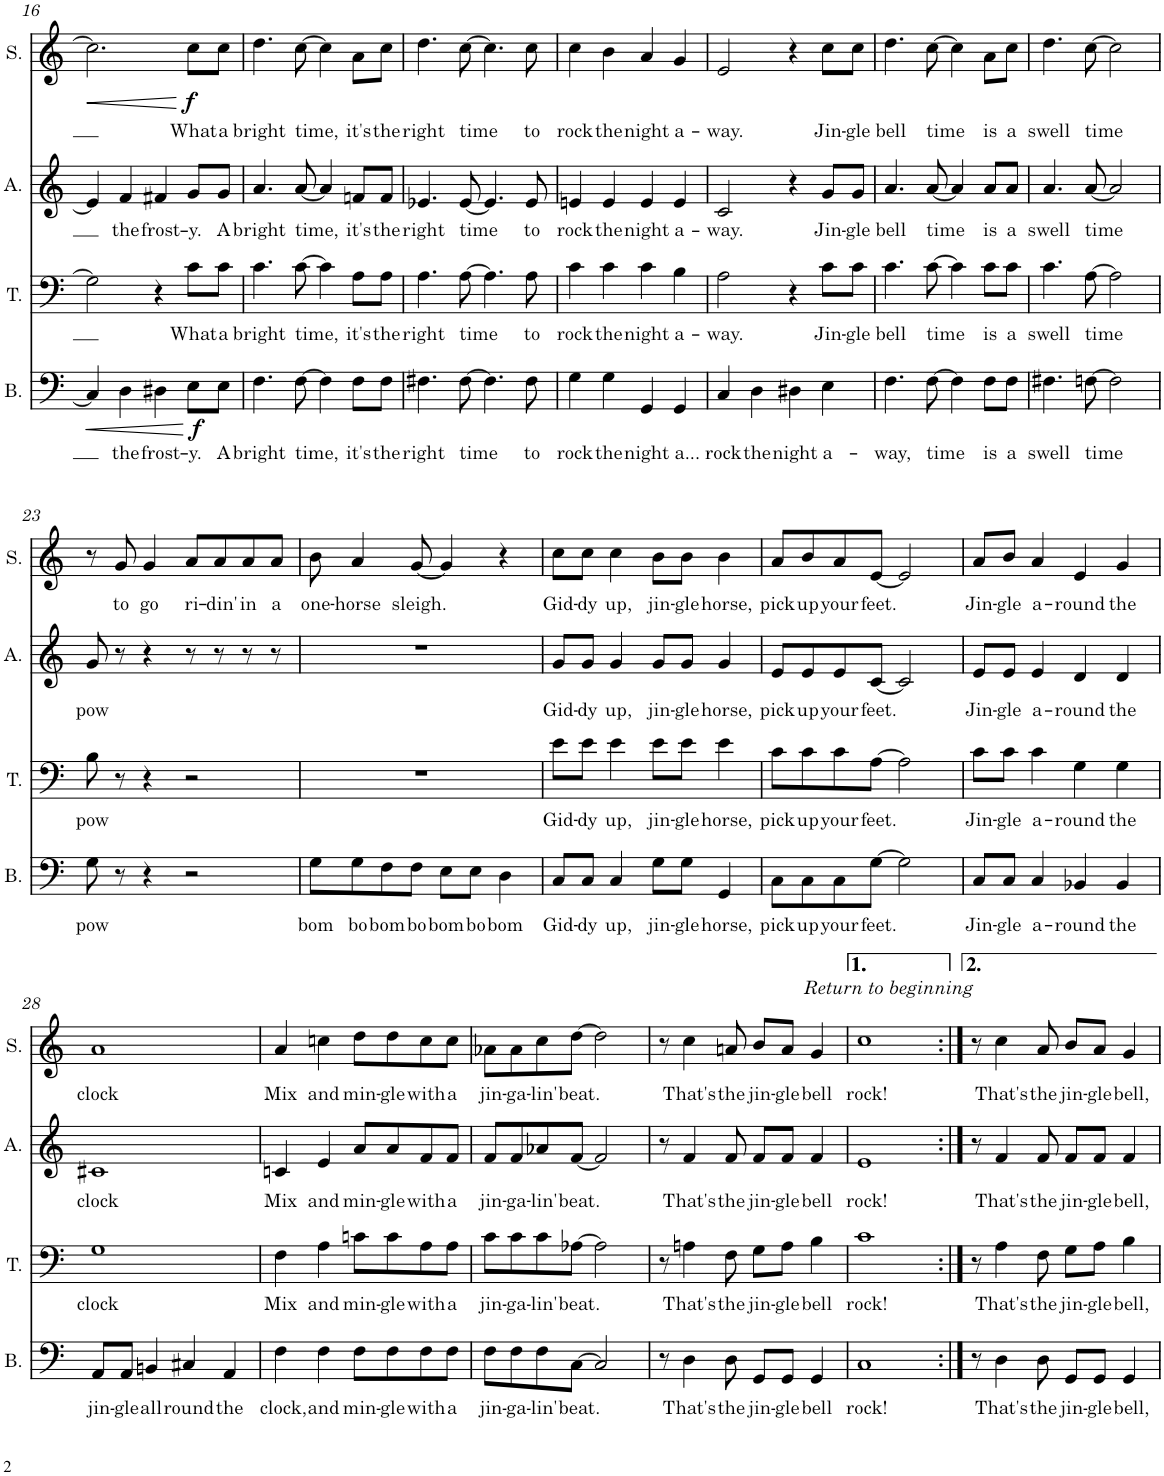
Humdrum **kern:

**kern	**text	**dynam	**kern	**text	**kern	**text	**kern	**text	**dynam
*part4	*part4	*part4	*part3	*part3	*part2	*part2	*part1	*part1	*part1
*staff4	*staff4	*staff4	*staff3	*staff3	*staff2	*staff2	*staff1	*staff1	*staff1
*I"Bass	*	*	*I"Tenor	*	*I"Alto	*	*I"Soprano	*	*
*I'B.	*	*	*I'T.	*	*I'A.	*	*I'S.	*	*
!!LO:PB:g=z
*clefF4	*	*	*clefF4	*	*clefG2	*	*clefG2	*	*
*k[]	*	*	*k[]	*	*k[]	*	*k[]	*	*
*M4/4	*	*	*M4/4	*	*M4/4	*	*M4/4	*	*
=16	=16	=16	=16	=16	=16	=16	=16	=16	=16
!	!	!LO:HP:b	!	!	!	!	!	!	!LO:HP:b
4C/]	.	<	2G\]	.	4e/]	.	2.cc\]	.	<
!	!LO:LY:b	!	!	!	!	!LO:LY:b	!	!	!
4D\	the	.	.	.	4f/	the	.	.	.
!	!LO:LY:b	!	!	!	!	!LO:LY:b	!	!	!
4D#X\	frost-	.	4r	.	4f#X/	frost-	.	.	.
!	!LO:LY:b	!LO:DY:n=1:b	!	!LO:LY:b	!	!LO:LY:b	!	!LO:LY:b	!LO:DY:n=1:b
8E\L	-y.	[ f	8c\L	What	8g/L	-y.	8cc\L	What	[ f
!	!LO:LY:b	!	!	!LO:LY:b	!	!LO:LY:b	!	!LO:LY:b	!
8E\J	A	.	8c\J	a	8g/J	A	8cc\J	a	.
=17	=17	=17	=17	=17	=17	=17	=17	=17	=17
!	!LO:LY:b	!	!	!LO:LY:b	!	!LO:LY:b	!	!LO:LY:b	!
4.F\	bright	.	4.c\	bright	4.a/	bright	4.dd\	bright	.
!	!LO:LY:b	!	!	!LO:LY:b	!	!LO:LY:b	!	!LO:LY:b	!
[8F\	time,	.	[8c\	time,	[8a/	time,	[8cc\	time,	.
4F\]	.	.	4c\]	.	4a/]	.	4cc\]	.	.
!	!LO:LY:b	!	!	!LO:LY:b	!	!LO:LY:b	!	!LO:LY:b	!
8F\L	it's	.	8A\L	it's	8fn/L	it's	8a\L	it's	.
!	!LO:LY:b	!	!	!LO:LY:b	!	!LO:LY:b	!	!LO:LY:b	!
8F\J	the	.	8A\J	the	8f/J	the	8cc\J	the	.
=18	=18	=18	=18	=18	=18	=18	=18	=18	=18
!	!LO:LY:b	!	!	!LO:LY:b	!	!LO:LY:b	!	!LO:LY:b	!
4.F#X\	right	.	4.A\	right	4.e-X/	right	4.dd\	right	.
!	!LO:LY:b	!	!	!LO:LY:b	!	!LO:LY:b	!	!LO:LY:b	!
[8F#\	time	.	[8A\	time	[8e-/	time	[8cc\	time	.
4.F#\]	.	.	4.A\]	.	4.e-/]	.	4.cc\]	.	.
!	!LO:LY:b	!	!	!LO:LY:b	!	!LO:LY:b	!	!LO:LY:b	!
8F#\	to	.	8A\	to	8e-/	to	8cc\	to	.
=19	=19	=19	=19	=19	=19	=19	=19	=19	=19
!	!LO:LY:b	!	!	!LO:LY:b	!	!LO:LY:b	!	!LO:LY:b	!
4G\	rock	.	4c\	rock	4en/	rock	4cc\	rock	.
!	!LO:LY:b	!	!	!LO:LY:b	!	!LO:LY:b	!	!LO:LY:b	!
4G\	the	.	4c\	the	4e/	the	4b\	the	.
!	!LO:LY:b	!	!	!LO:LY:b	!	!LO:LY:b	!	!LO:LY:b	!
4GG/	night	.	4c\	night	4e/	night	4a/	night	.
!	!LO:LY:b	!	!	!LO:LY:b	!	!LO:LY:b	!	!LO:LY:b	!
4GG/	a...	.	4B\	-a-	4e/	a-	4g/	a-	.
=20	=20	=20	=20	=20	=20	=20	=20	=20	=20
!	!LO:LY:b	!	!	!LO:LY:b	!	!LO:LY:b	!	!LO:LY:b	!
4C/	rock	.	2A\	-way.	2c/	-way.	2e/	-way.	.
!	!LO:LY:b	!	!	!	!	!	!	!	!
4D\	the	.	.	.	.	.	.	.	.
!	!LO:LY:b	!	!	!	!	!	!	!	!
4D#X\	night	.	4r	.	4r	.	4r	.	.
!	!LO:LY:b	!	!	!LO:LY:b	!	!LO:LY:b	!	!LO:LY:b	!
4E\	a-	.	8c\L	Jin-	8g/L	Jin-	8cc\L	Jin-	.
!	!	!	!	!LO:LY:b	!	!LO:LY:b	!	!LO:LY:b	!
.	.	.	8c\J	-gle	8g/J	-gle	8cc\J	-gle	.
=21	=21	=21	=21	=21	=21	=21	=21	=21	=21
!	!LO:LY:b	!	!	!LO:LY:b	!	!LO:LY:b	!	!LO:LY:b	!
4.F\	-way,	.	4.c\	bell	4.a/	bell	4.dd\	bell	.
!	!LO:LY:b	!	!	!LO:LY:b	!	!LO:LY:b	!	!LO:LY:b	!
[8F\	time	.	[8c\	time	[8a/	time	[8cc\	time	.
4F\]	.	.	4c\]	.	4a/]	.	4cc\]	.	.
!	!LO:LY:b	!	!	!LO:LY:b	!	!LO:LY:b	!	!LO:LY:b	!
8F\L	is	.	8c\L	is	8a/L	is	8a\L	is	.
!	!LO:LY:b	!	!	!LO:LY:b	!	!LO:LY:b	!	!LO:LY:b	!
8F\J	a	.	8c\J	a	8a/J	a	8cc\J	a	.
=22	=22	=22	=22	=22	=22	=22	=22	=22	=22
!	!LO:LY:b	!	!	!LO:LY:b	!	!LO:LY:b	!	!LO:LY:b	!
4.F#X\	swell	.	4.c\	swell	4.a/	swell	4.dd\	swell	.
!	!LO:LY:b	!	!	!LO:LY:b	!	!LO:LY:b	!	!LO:LY:b	!
[8Fn\	time	.	[8A\	time	[8a/	time	[8cc\	time	.
2F\]	.	.	2A\]	.	2a/]	.	2cc\]	.	.
!!LO:LB:g=z
=23	=23	=23	=23	=23	=23	=23	=23	=23	=23
!	!LO:LY:b	!	!	!LO:LY:b	!	!LO:LY:b	!	!	!
8G\	pow	.	8B\	pow	8g/	pow	8r	.	.
!	!	!	!	!	!	!	!	!LO:LY:b	!
8r	.	.	8r	.	8r	.	8g/	to	.
!	!	!	!	!	!	!	!	!LO:LY:b	!
4r	.	.	4r	.	4r	.	4g/	go	.
!	!	!	!	!	!	!	!	!LO:LY:b	!
2r	.	.	2r	.	8r	.	8a/L	ri-	.
!	!	!	!	!	!	!	!	!LO:LY:b	!
.	.	.	.	.	8r	.	8a/	-din'	.
!	!	!	!	!	!	!	!	!LO:LY:b	!
.	.	.	.	.	8r	.	8a/	in	.
!	!	!	!	!	!	!	!	!LO:LY:b	!
.	.	.	.	.	8r	.	8a/J	a	.
=24	=24	=24	=24	=24	=24	=24	=24	=24	=24
!	!LO:LY:b	!	!	!	!	!	!	!LO:LY:b	!
8G\L	bom	.	1r	.	1r	.	8b\	one-	.
!	!LO:LY:b	!	!	!	!	!	!	!LO:LY:b	!
8G\	bo	.	.	.	.	.	4a/	-horse	.
!	!LO:LY:b	!	!	!	!	!	!	!	!
8F\	bom	.	.	.	.	.	.	.	.
!	!LO:LY:b	!	!	!	!	!	!	!LO:LY:b	!
8F\J	bo	.	.	.	.	.	[8g/	sleigh.	.
!	!LO:LY:b	!	!	!	!	!	!	!	!
8E\L	bom	.	.	.	.	.	4g/]	.	.
!	!LO:LY:b	!	!	!	!	!	!	!	!
8E\J	bo	.	.	.	.	.	.	.	.
!	!LO:LY:b	!	!	!	!	!	!	!	!
4D\	bom	.	.	.	.	.	4r	.	.
=25	=25	=25	=25	=25	=25	=25	=25	=25	=25
!	!LO:LY:b	!	!	!LO:LY:b	!	!LO:LY:b	!	!LO:LY:b	!
8C/L	Gid-	.	8e\L	Gid-	8g/L	Gid-	8cc\L	Gid-	.
!	!LO:LY:b	!	!	!LO:LY:b	!	!LO:LY:b	!	!LO:LY:b	!
8C/J	-dy	.	8e\J	-dy	8g/J	-dy	8cc\J	-dy	.
!	!LO:LY:b	!	!	!LO:LY:b	!	!LO:LY:b	!	!LO:LY:b	!
4C/	up,	.	4e\	up,	4g/	up,	4cc\	up,	.
!	!LO:LY:b	!	!	!LO:LY:b	!	!LO:LY:b	!	!LO:LY:b	!
8G\L	jin-	.	8e\L	jin-	8g/L	jin-	8b\L	jin-	.
!	!LO:LY:b	!	!	!LO:LY:b	!	!LO:LY:b	!	!LO:LY:b	!
8G\J	-gle	.	8e\J	-gle	8g/J	-gle	8b\J	-gle	.
!	!LO:LY:b	!	!	!LO:LY:b	!	!LO:LY:b	!	!LO:LY:b	!
4GG/	horse,	.	4e\	horse,	4g/	horse,	4b\	horse,	.
=26	=26	=26	=26	=26	=26	=26	=26	=26	=26
!	!LO:LY:b	!	!	!LO:LY:b	!	!LO:LY:b	!	!LO:LY:b	!
8C\L	pick	.	8c\L	pick	8e/L	pick	8a/L	pick	.
!	!LO:LY:b	!	!	!LO:LY:b	!	!LO:LY:b	!	!LO:LY:b	!
8C\	up	.	8c\	up	8e/	up	8b/	up	.
!	!LO:LY:b	!	!	!LO:LY:b	!	!LO:LY:b	!	!LO:LY:b	!
8C\	your	.	8c\	your	8e/	your	8a/	your	.
!	!LO:LY:b	!	!	!LO:LY:b	!	!LO:LY:b	!	!LO:LY:b	!
[8G\J	feet.	.	[8A\J	feet.	[8c/J	feet.	[8e/J	feet.	.
2G\]	.	.	2A\]	.	2c/]	.	2e/]	.	.
=27	=27	=27	=27	=27	=27	=27	=27	=27	=27
!	!LO:LY:b	!	!	!LO:LY:b	!	!LO:LY:b	!	!LO:LY:b	!
8C/L	Jin-	.	8c\L	Jin-	8e/L	Jin-	8a/L	Jin-	.
!	!LO:LY:b	!	!	!LO:LY:b	!	!LO:LY:b	!	!LO:LY:b	!
8C/J	-gle	.	8c\J	-gle	8e/J	-gle	8b/J	-gle	.
!	!LO:LY:b	!	!	!LO:LY:b	!	!LO:LY:b	!	!LO:LY:b	!
4C/	a-	.	4c\	a-	4e/	a-	4a/	a-	.
!	!LO:LY:b	!	!	!LO:LY:b	!	!LO:LY:b	!	!LO:LY:b	!
4BB-X/	-round	.	4G\	-round	4d/	-round	4e/	-round	.
!	!LO:LY:b	!	!	!LO:LY:b	!	!LO:LY:b	!	!LO:LY:b	!
4BB-/	the	.	4G\	the	4d/	the	4g/	the	.
!!LO:LB:g=z
=28	=28	=28	=28	=28	=28	=28	=28	=28	=28
!	!LO:LY:b	!	!	!LO:LY:b	!	!LO:LY:b	!	!LO:LY:b	!
8AA/L	jin-	.	1G	clock	1c#X	clock	1a	clock	.
!	!LO:LY:b	!	!	!	!	!	!	!	!
8AA/J	-gle	.	.	.	.	.	.	.	.
!	!LO:LY:b	!	!	!	!	!	!	!	!
4BBn/	all	.	.	.	.	.	.	.	.
!	!LO:LY:b	!	!	!	!	!	!	!	!
4C#X/	round	.	.	.	.	.	.	.	.
!	!LO:LY:b	!	!	!	!	!	!	!	!
4AA/	the	.	.	.	.	.	.	.	.
=29	=29	=29	=29	=29	=29	=29	=29	=29	=29
!	!LO:LY:b	!	!	!LO:LY:b	!	!LO:LY:b	!	!LO:LY:b	!
4F\	clock,	.	4F\	Mix	4cn/	Mix	4a/	Mix	.
!	!LO:LY:b	!	!	!LO:LY:b	!	!LO:LY:b	!	!LO:LY:b	!
4F\	and	.	4A\	and	4e/	and	4ccn\	and	.
!	!LO:LY:b	!	!	!LO:LY:b	!	!LO:LY:b	!	!LO:LY:b	!
8F\L	min-	.	8cn\L	min-	8a/L	min-	8dd\L	min-	.
!	!LO:LY:b	!	!	!LO:LY:b	!	!LO:LY:b	!	!LO:LY:b	!
8F\	-gle	.	8c\	-gle	8a/	-gle	8dd\	-gle	.
!	!LO:LY:b	!	!	!LO:LY:b	!	!LO:LY:b	!	!LO:LY:b	!
8F\	with	.	8A\	with	8f/	with	8cc\	with	.
!	!LO:LY:b	!	!	!LO:LY:b	!	!LO:LY:b	!	!LO:LY:b	!
8F\J	a	.	8A\J	a	8f/J	a	8cc\J	a	.
=30	=30	=30	=30	=30	=30	=30	=30	=30	=30
!	!LO:LY:b	!	!	!LO:LY:b	!	!LO:LY:b	!	!LO:LY:b	!
8F\L	jin-	.	8c\L	jin-	8f/L	jin-	8a-X\L	jin-	.
!	!LO:LY:b	!	!	!LO:LY:b	!	!LO:LY:b	!	!LO:LY:b	!
8F\	-ga-	.	8c\	-ga-	8f/	-ga-	8a-\	-ga-	.
!	!LO:LY:b	!	!	!LO:LY:b	!	!LO:LY:b	!	!LO:LY:b	!
8F\	-lin'	.	8c\	-lin'	8a-X/	-lin'	8cc\	-lin'	.
!	!LO:LY:b	!	!	!LO:LY:b	!	!LO:LY:b	!	!LO:LY:b	!
[8C\J	beat.	.	[8A-X\J	beat.	[8f/J	beat.	[8dd\J	beat.	.
2C/]	.	.	2A-\]	.	2f/]	.	2dd\]	.	.
=31	=31	=31	=31	=31	=31	=31	=31	=31	=31
8r	.	.	8r	.	8r	.	8r	.	.
!	!LO:LY:b	!	!	!LO:LY:b	!	!LO:LY:b	!	!LO:LY:b	!
4D\	That's	.	4An\	That's	4f/	That's	4cc\	That's	.
!	!LO:LY:b	!	!	!LO:LY:b	!	!LO:LY:b	!	!LO:LY:b	!
8D\	the	.	8F\	the	8f/	the	8an/	the	.
!	!LO:LY:b	!	!	!LO:LY:b	!	!LO:LY:b	!	!LO:LY:b	!
8GG/L	jin-	.	8G\L	jin-	8f/L	jin-	8b/L	jin-	.
!	!LO:LY:b	!	!	!LO:LY:b	!	!LO:LY:b	!	!LO:LY:b	!
8GG/J	-gle	.	8A\J	-gle	8f/J	-gle	8a/J	-gle	.
!	!LO:LY:b	!	!	!LO:LY:b	!	!LO:LY:b	!	!LO:LY:b	!
4GG/	bell	.	4B\	bell	4f/	bell	4g/	bell	.
=32	=32	=32	=32	=32	=32	=32	=32	=32	=32
!	!	!	!	!	!	!	!LO:TX:a:i:t=Return to beginning	!	!
!	!LO:LY:b	!	!	!LO:LY:b	!	!LO:LY:b	!	!LO:LY:b	!
1C	rock!	.	1c	rock!	1e	rock!	1cc	rock!	.
=33:|!	=33:|!	=33:|!	=33:|!	=33:|!	=33:|!	=33:|!	=33:|!	=33:|!	=33:|!
8r	.	.	8r	.	8r	.	8r	.	.
!	!LO:LY:b	!	!	!LO:LY:b	!	!LO:LY:b	!	!LO:LY:b	!
4D\	That's	.	4A\	That's	4f/	That's	4cc\	That's	.
!	!LO:LY:b	!	!	!LO:LY:b	!	!LO:LY:b	!	!LO:LY:b	!
8D\	the	.	8F\	the	8f/	the	8a/	the	.
!	!LO:LY:b	!	!	!LO:LY:b	!	!LO:LY:b	!	!LO:LY:b	!
8GG/L	jin-	.	8G\L	jin-	8f/L	jin-	8b/L	jin-	.
!	!LO:LY:b	!	!	!LO:LY:b	!	!LO:LY:b	!	!LO:LY:b	!
8GG/J	-gle	.	8A\J	-gle	8f/J	-gle	8a/J	-gle	.
!	!LO:LY:b	!	!	!LO:LY:b	!	!LO:LY:b	!	!LO:LY:b	!
4GG/	bell,	.	4B\	bell,	4f/	bell,	4g/	bell,	.
=	=	=	=	=	=	=	=	=	=
*-	*-	*-	*-	*-	*-	*-	*-	*-	*-
